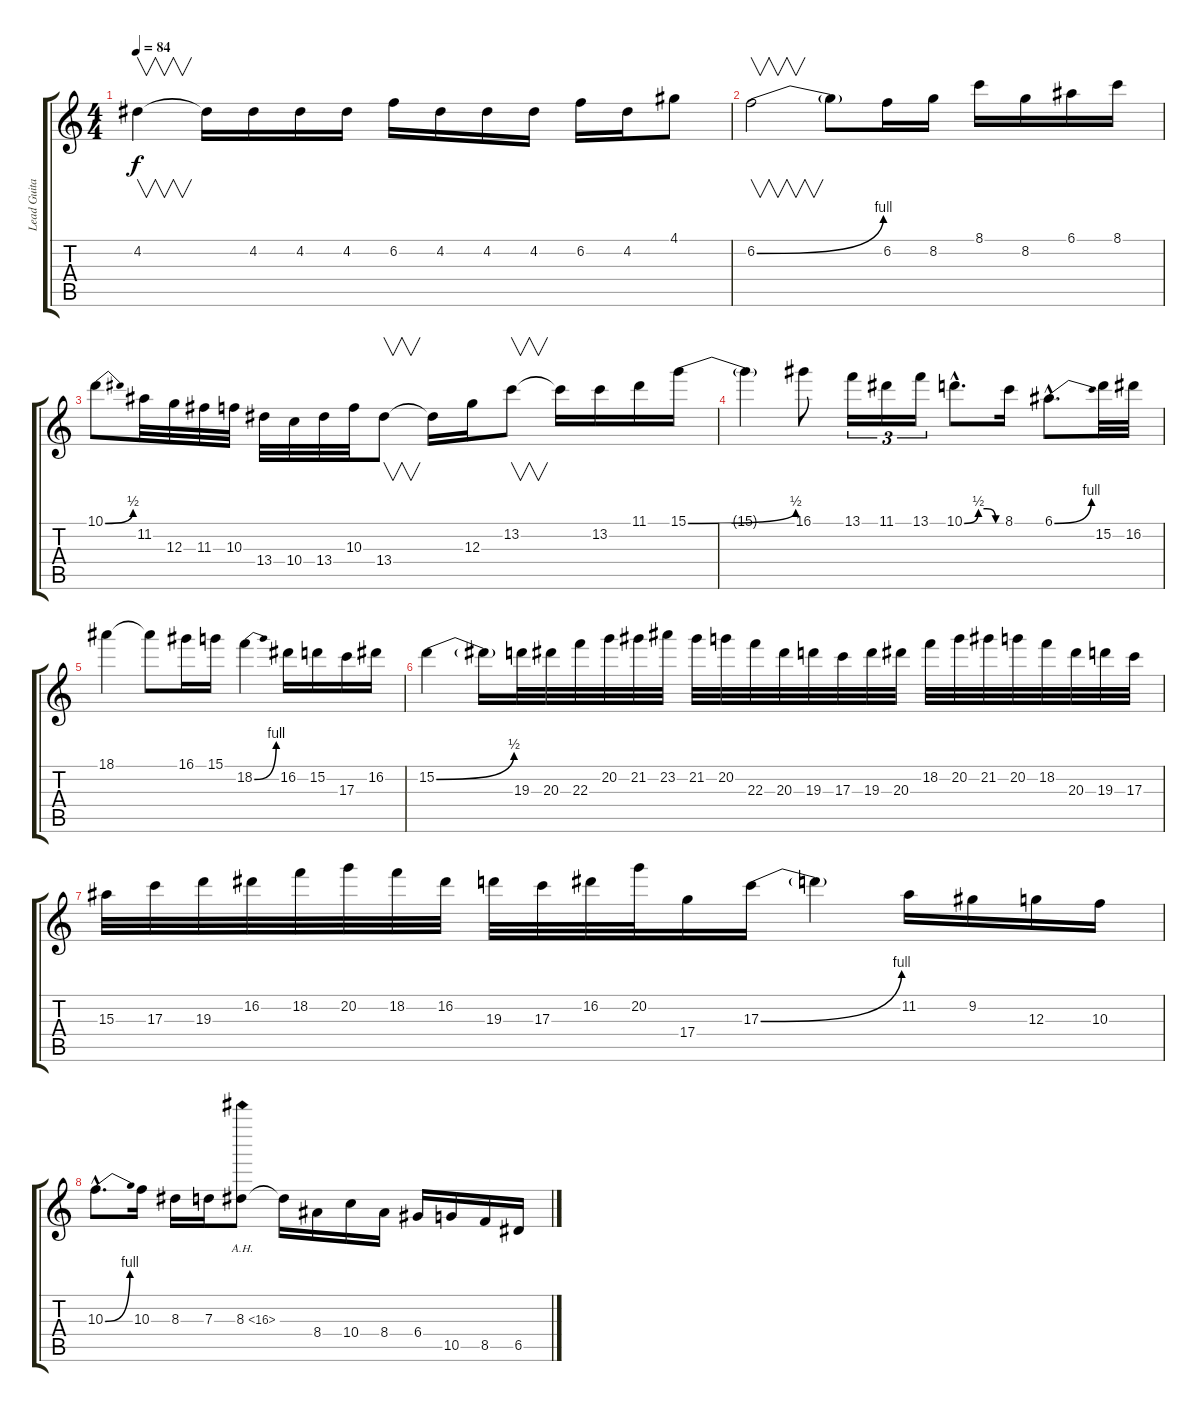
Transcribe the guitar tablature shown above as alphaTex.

\track ("Lead Guitar (P.Rondat)" "Lead Guita") {instrument overdrivenguitar}
\staff {score tabs}
\tuning (E4 B3 G3 D3 A2 E2) {hide}
\ts (4 4)
\tempo 84
\clef g2
\ks c
4.2.4{v dy f} 4.2{t}.16 4.2.16 4.2.16 4.2.16 6.2.16 4.2.16 4.2.16 4.2.16 6.2.16 4.2.16 4.1.8 |
6.2{be (bend 0 0 60 4)}.2{v} 6.2{t}.8 6.2.16 8.2.16 8.1.16 8.2.16 6.1.16 8.1.16 |
10.1{be (bend 0 0 60 2)}.8 11.2.32 12.3.32 11.3.32 10.3.32 13.4.32 10.4.32 13.4.32 10.3.32 13.4.8{v} 13.4{t}.16 12.3.16 13.2.8{v} 13.2{t}.16 13.2.16 11.1.16 15.1{be (bend 0 0 60 2)}.16 |
15.1{t}.4 16.1.8 13.1.16{tu (3 2)} 11.1.16{tu (3 2)} 13.1.16{tu (3 2)} 10.1{be (custom 0 0 23 2 37 2 51 0 60 0) hac}.8{d} 8.1.16 6.1{be (bend 0 0 60 4) hac}.8{d} 15.2.32 16.2.32 |
18.1.4 18.1{t}.8 16.1.16 15.1.16 18.2{be (bend 0 0 60 4)}.4 16.2.16 15.2.16 17.3.16 16.2.16 |
15.2{be (bend 0 0 60 2)}.4 15.2{t}.16 19.3.32 20.3.32 22.3.32 20.2.32 21.2.32 23.2.32 21.2.32 20.2.32 22.3.32 20.3.32 19.3.32 17.3.32 19.3.32 20.3.32 18.2.32 20.2.32 21.2.32 20.2.32 18.2.32 20.3.32 19.3.32 17.3.32 |
15.3.32 17.3.32 19.3.32 16.2.32 18.2.32 20.2.32 18.2.32 16.2.32 19.3.32 17.3.32 16.2.32 20.2.32 17.4.16 17.3{be (bend 0 0 60 4)}.16 17.3{t}.4 11.2.16 9.2.16 12.3.16 10.3.16 |
10.3{be (bend 0 0 60 4) hac}.8{d} 10.3.16 8.3.16 7.3.16 8.3{ah 8}.8 8.3{t}.16 8.4.16 10.4.16 8.4.16 6.4.16 10.5.16 8.5.16 6.5.16
